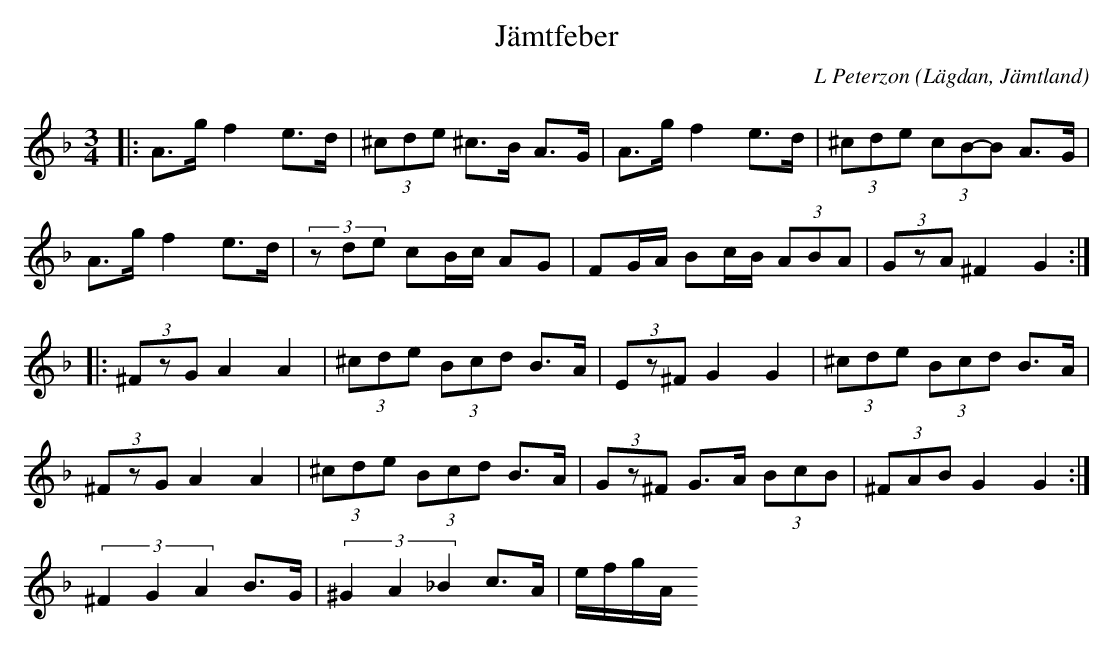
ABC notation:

X:1
T:Jämtfeber
C: L Peterzon
O:Lägdan, Jämtland
M:3/4
L:1/8
K:Dm
|: A>g f2 e>d|(3^cde ^c>B A>G|A>g f2 e>d|(3^cde (3cB-B A>G|
A>g f2 e>d|(3zde cB/c/ AG|FG/A/ Bc/B/ (3ABA|(3GzA ^F2 G2:|
|:(3^FzG A2 A2|(3^cde (3Bcd B>A|(3Ez^F G2 G2|(3^cde (3Bcd B>A|
(3^FzG A2 A2|(3^cde (3Bcd B>A| (3Gz^F G>A (3BcB|(3^FAB G2 G2:|
(3^F2G2A2 B>G|(3^G2A2_B2 c>A|e/f/g/A/
